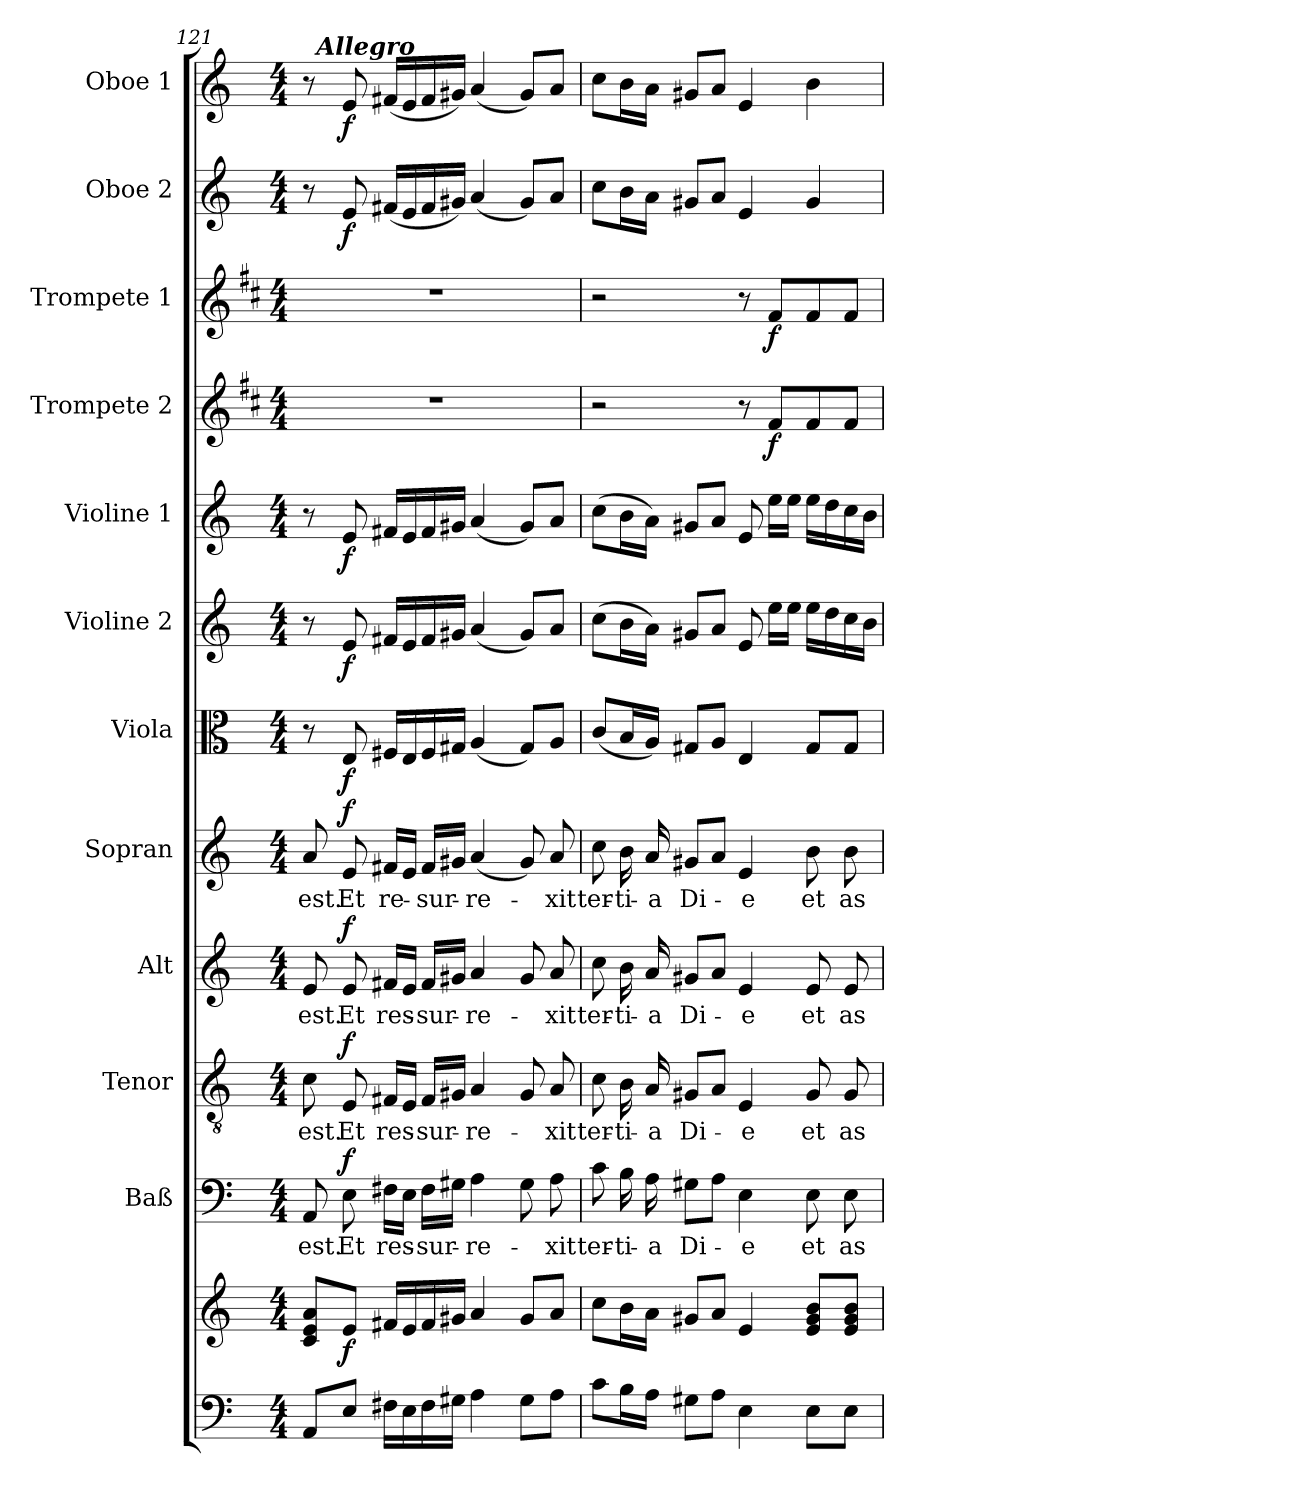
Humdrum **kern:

**kern	**kern	**dynam	**kern	**text	**dynam	**kern	**text	**dynam	**kern	**text	**dynam	**kern	**text	**dynam	**kern	**dynam	**kern	**dynam	**kern	**dynam	**kern	**dynam	**kern	**dynam	**kern	**dynam	**kern	**dynam
*part12	*part12	*part12	*part11	*part11	*part11	*part10	*part10	*part10	*part9	*part9	*part9	*part8	*part8	*part8	*part7	*part7	*part6	*part6	*part5	*part5	*part4	*part4	*part3	*part3	*part2	*part2	*part1	*part1
*staff13	*staff12	*staff12/13	*staff11	*staff11	*staff11	*staff10	*staff10	*staff10	*staff9	*staff9	*staff9	*staff8	*staff8	*staff8	*staff7	*staff7	*staff6	*staff6	*staff5	*staff5	*staff4	*staff4	*staff3	*staff3	*staff2	*staff2	*staff1	*staff1
*	*	*	*I"Baß	*	*	*I"Tenor	*	*	*I"Alt	*	*	*I"Sopran	*	*	*I"Viola	*	*I"Violine 2	*	*I"Violine 1	*	*I"Trompete 2	*	*I"Trompete 1	*	*I"Oboe 2	*	*I"Oboe 1	*
*	*	*	*I'Baß	*	*	*I'Ten	*	*	*I'Alt	*	*	*I'Sop	*	*	*I'Vla.	*	*I'Vln. 2	*	*I'Vln. 1	*	*I'Trp. 2	*	*I'Trp. 1	*	*I'Ob. 2	*	*I'Ob. 1	*
!!LO:PB:g=z
*clefF4	*clefG2	*	*clefF4	*	*	*clefGv2	*	*	*clefG2	*	*	*clefG2	*	*	*clefC3	*	*clefG2	*	*clefG2	*	*clefG2	*	*clefG2	*	*clefG2	*	*clefG2	*
*	*	*	*	*	*	*	*	*	*	*	*	*	*	*	*	*	*	*	*	*	*ITrd1c2	*	*ITrd1c2	*	*	*	*	*
*k[]	*k[]	*	*k[]	*	*	*k[]	*	*	*k[]	*	*	*k[]	*	*	*k[]	*	*k[]	*	*k[]	*	*k[]	*	*k[]	*	*k[]	*	*k[]	*
*C:	*C:	*	*C:	*	*	*C:	*	*	*C:	*	*	*C:	*	*	*C:	*	*C:	*	*C:	*	*C:	*	*C:	*	*C:	*	*C:	*
*M4/4	*M4/4	*	*M4/4	*	*	*M4/4	*	*	*M4/4	*	*	*M4/4	*	*	*M4/4	*	*M4/4	*	*M4/4	*	*M4/4	*	*M4/4	*	*M4/4	*	*M4/4	*
=121	=121	=121	=121	=121	=121	=121	=121	=121	=121	=121	=121	=121	=121	=121	=121	=121	=121	=121	=121	=121	=121	=121	=121	=121	=121	=121	=121	=121
!	!	!	!	!LO:LY:b	!	!	!LO:LY:b	!	!	!LO:LY:b	!	!	!LO:LY:b	!	!	!	!	!	!	!	!	!	!	!	!	!	!	!
*	*	*	*	*	*	*	*	*	*	*	*	*	*	*	*	*	*	*	*	*	*	*	*	*	*	*	*^	*
8AA/L	8c/ 8e/ 8a/L	.	8AA/	est.	.	8c\	est.	.	8e/	est.	.	8a/	est.	.	8r	.	8r	.	8r	.	1r	.	1r	.	8r	.	8r	32ryy	.
!	!	!	!	!	!	!	!	!	!	!	!	!	!	!	!	!	!	!	!	!	!	!	!	!	!	!	!	!LO:TX:a:Bi:t=Allegro	!
.	.	.	.	.	.	.	.	.	.	.	.	.	.	.	.	.	.	.	.	.	.	.	.	.	.	.	.	2ryy	.
!	!	!LO:DY:b	!	!LO:LY:b	!LO:DY:a	!	!LO:LY:b	!LO:DY:a	!	!LO:LY:b	!LO:DY:a	!	!LO:LY:b	!LO:DY:a	!	!LO:DY:b	!	!LO:DY:b	!	!LO:DY:b	!	!	!	!	!	!LO:DY:b	!	!	!LO:DY:b
8E/J	8e/J	f	8E\	Et	f	8E/	Et	f	8e/	Et	f	8e/	Et	f	8E/	f	8e/	f	8e/	f	.	.	.	.	8e/	f	8e/	.	f
!	!	!	!	!LO:LY:b	!	!	!LO:LY:b	!	!	!LO:LY:b	!	!	!LO:LY:b	!	!	!	!	!	!	!	!	!	!	!	!	!	!	!	!
16F#X\LL	16f#X/LL	.	16F#X\LL	res-	.	16F#X/LL	res-	.	16f#X/LL	res-	.	16f#X/LL	re-	.	16F#X/LL	.	16f#X/LL	.	16f#X/LL	.	.	.	.	.	(<16f#X/LL	.	(<16f#X/LL	.	.
16E\	16e/	.	16E\JJ	.	.	16E/JJ	.	.	16e/JJ	.	.	16e/JJ	.	.	16E/	.	16e/	.	16e/	.	.	.	.	.	16e/	.	16e/	.	.
!	!	!	!	!LO:LY:b	!	!	!LO:LY:b	!	!	!LO:LY:b	!	!	!LO:LY:b	!	!	!	!	!	!	!	!	!	!	!	!	!	!	!	!
16F#\	16f#/	.	16F#\LL	-sur-	.	16F#/LL	-sur-	.	16f#/LL	-sur-	.	16f#/LL	-sur-	.	16F#/	.	16f#/	.	16f#/	.	.	.	.	.	16f#/	.	16f#/	.	.
16G#X\JJ	16g#X/JJ	.	16G#X\JJ	.	.	16G#X/JJ	.	.	16g#X/JJ	.	.	16g#X/JJ	.	.	16G#X/JJ	.	16g#X/JJ	.	16g#X/JJ	.	.	.	.	.	16g#X/JJ)	.	16g#X/JJ)	.	.
!	!	!	!	!LO:LY:b	!	!	!LO:LY:b	!	!	!LO:LY:b	!	!	!LO:LY:b	!	!	!	!	!	!	!	!	!	!	!	!	!	!	!	!
4A\	4a/	.	4A\	-re-	.	4A/	-re-	.	4a/	-re-	.	(<4a/	-re-	.	(<4A/	.	(<4a/	.	(<4a/	.	.	.	.	.	(<4a/	.	(<4a/	.	.
.	.	.	.	.	.	.	.	.	.	.	.	.	.	.	.	.	.	.	.	.	.	.	.	.	.	.	.	4...ryy	.
8G#\L	8g#/L	.	8G#\	.	.	8G#/	.	.	8g#/	.	.	8g#/)	.	.	8G#/L)	.	8g#/L)	.	8g#/L)	.	.	.	.	.	8g#/L)	.	8g#/L)	.	.
!	!	!	!	!LO:LY:b	!	!	!LO:LY:b	!	!	!LO:LY:b	!	!	!LO:LY:b	!	!	!	!	!	!	!	!	!	!	!	!	!	!	!	!
8A\J	8a/J	.	8A\	-xit	.	8A/	-xit	.	8a/	-xit	.	8a/	-xit	.	8A/J	.	8a/J	.	8a/J	.	.	.	.	.	8a/J	.	8a/J	.	.
=122	=122	=122	=122	=122	=122	=122	=122	=122	=122	=122	=122	=122	=122	=122	=122	=122	=122	=122	=122	=122	=122	=122	=122	=122	=122	=122	=122	=122	=122
!	!	!	!	!LO:LY:b	!	!	!LO:LY:b	!	!	!LO:LY:b	!	!	!LO:LY:b	!	!	!	!	!	!	!	!	!	!	!	!	!	!	!	!
*	*	*	*	*	*	*	*	*	*	*	*	*	*	*	*	*	*	*	*	*	*	*	*	*	*	*	*v	*v	*
8c\L	8cc\L	.	8c\	ter-	.	8c\	ter-	.	8cc\	ter-	.	8cc\	ter-	.	(<8c/L	.	(>8cc\L	.	(>8cc\L	.	2r	.	2r	.	8cc\L	.	8cc\L	.
!	!	!	!	!LO:LY:b	!	!	!LO:LY:b	!	!	!LO:LY:b	!	!	!LO:LY:b	!	!	!	!	!	!	!	!	!	!	!	!	!	!	!
16B\L	16b\L	.	16B\	-ti-	.	16B\	-ti-	.	16b\	-ti-	.	16b\	-ti-	.	16B/L	.	16b\L	.	16b\L	.	.	.	.	.	16b\L	.	16b\L	.
!	!	!	!	!LO:LY:b	!	!	!LO:LY:b	!	!	!LO:LY:b	!	!	!LO:LY:b	!	!	!	!	!	!	!	!	!	!	!	!	!	!	!
16A\JJ	16a\JJ	.	16A\	-a	.	16A/	-a	.	16a/	-a	.	16a/	-a	.	16A/JJ)	.	16a\JJ)	.	16a\JJ)	.	.	.	.	.	16a\JJ	.	16a\JJ	.
!	!	!	!	!LO:LY:b	!	!	!LO:LY:b	!	!	!LO:LY:b	!	!	!LO:LY:b	!	!	!	!	!	!	!	!	!	!	!	!	!	!	!
8G#X\L	8g#X/L	.	8G#X\L	Di-	.	8G#X/L	Di-	.	8g#X/L	Di-	.	8g#X/L	Di-	.	8G#X/L	.	8g#X/L	.	8g#X/L	.	.	.	.	.	8g#X/L	.	8g#X/L	.
8A\J	8a/J	.	8A\J	.	.	8A/J	.	.	8a/J	.	.	8a/J	.	.	8A/J	.	8a/J	.	8a/J	.	.	.	.	.	8a/J	.	8a/J	.
!	!	!	!	!LO:LY:b	!	!	!LO:LY:b	!	!	!LO:LY:b	!	!	!LO:LY:b	!	!	!	!	!	!	!	!	!	!	!	!	!	!	!
4E\	4e/	.	4E\	-e	.	4E/	-e	.	4e/	-e	.	4e/	-e	.	4E/	.	8e/	.	8e/	.	8r	.	8r	.	4e/	.	4e/	.
!	!	!	!	!	!	!	!	!	!	!	!	!	!	!	!	!	!	!	!	!	!	!LO:DY:b	!	!LO:DY:b	!	!	!	!
.	.	.	.	.	.	.	.	.	.	.	.	.	.	.	.	.	16ee\LL	.	16ee\LL	.	8e/L	f	8e/L	f	.	.	.	.
.	.	.	.	.	.	.	.	.	.	.	.	.	.	.	.	.	16ee\JJ	.	16ee\JJ	.	.	.	.	.	.	.	.	.
!	!	!	!	!LO:LY:b	!	!	!LO:LY:b	!	!	!LO:LY:b	!	!	!LO:LY:b	!	!	!	!	!	!	!	!	!	!	!	!	!	!	!
8E\L	8e/ 8g#/ 8b/L	.	8E\	et	.	8G#/	et	.	8e/	et	.	8b\	et	.	8G#/L	.	16ee\LL	.	16ee\LL	.	8e/	.	8e/	.	4g#/	.	4b\	.
.	.	.	.	.	.	.	.	.	.	.	.	.	.	.	.	.	16dd\	.	16dd\	.	.	.	.	.	.	.	.	.
!	!	!	!	!LO:LY:b	!	!	!LO:LY:b	!	!	!LO:LY:b	!	!	!LO:LY:b	!	!	!	!	!	!	!	!	!	!	!	!	!	!	!
8E\J	8e/ 8g#/ 8b/J	.	8E\	as-	.	8G#/	as-	.	8e/	as-	.	8b\	as-	.	8G#/J	.	16cc\	.	16cc\	.	8e/J	.	8e/J	.	.	.	.	.
.	.	.	.	.	.	.	.	.	.	.	.	.	.	.	.	.	16b\JJ	.	16b\JJ	.	.	.	.	.	.	.	.	.
=	=	=	=	=	=	=	=	=	=	=	=	=	=	=	=	=	=	=	=	=	=	=	=	=	=	=	=	=
*-	*-	*-	*-	*-	*-	*-	*-	*-	*-	*-	*-	*-	*-	*-	*-	*-	*-	*-	*-	*-	*-	*-	*-	*-	*-	*-	*-	*-
